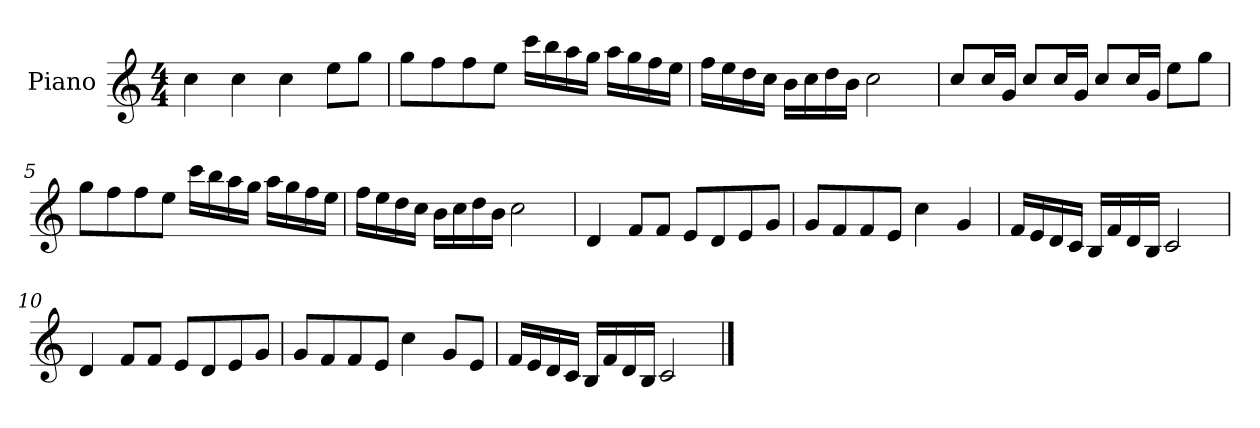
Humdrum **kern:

**kern
*part1
*staff1
*I"Piano
*I'P-no
*clefG2
*k[]
*M4/4
*MM90
=1
4cc\
4cc\
4cc\
8ee\L
8gg\J
=2
8gg\L
8ff\
8ff\
8ee\J
16ccc\LL
16bb\
16aa\
16gg\JJ
16aa\LL
16gg\
16ff\
16ee\JJ
=3
16ff\LL
16ee\
16dd\
16cc\JJ
16b\LL
16cc\
16dd\
16b\JJ
2cc\
=4
8cc/L
16cc/L
16g/JJ
8cc/L
16cc/L
16g/JJ
8cc/L
16cc/L
16g/JJ
8ee\L
8gg\J
!!LO:LB:g=z
=5
8gg\L
8ff\
8ff\
8ee\J
16ccc\LL
16bb\
16aa\
16gg\JJ
16aa\LL
16gg\
16ff\
16ee\JJ
=6
16ff\LL
16ee\
16dd\
16cc\JJ
16b\LL
16cc\
16dd\
16b\JJ
2cc\
=7
4d/
8f/L
8f/J
8e/L
8d/
8e/
8g/J
=8
8g/L
8f/
8f/
8e/J
4cc\
4g/
=9
16f/LL
16e/
16d/
16c/JJ
16B/LL
16f/
16d/
16B/JJ
2c/
!!LO:LB:g=z
=10
4d/
8f/L
8f/J
8e/L
8d/
8e/
8g/J
=11
8g/L
8f/
8f/
8e/J
4cc\
8g/L
8e/J
=12
16f/LL
16e/
16d/
16c/JJ
16B/LL
16f/
16d/
16B/JJ
2c/
==
*-
